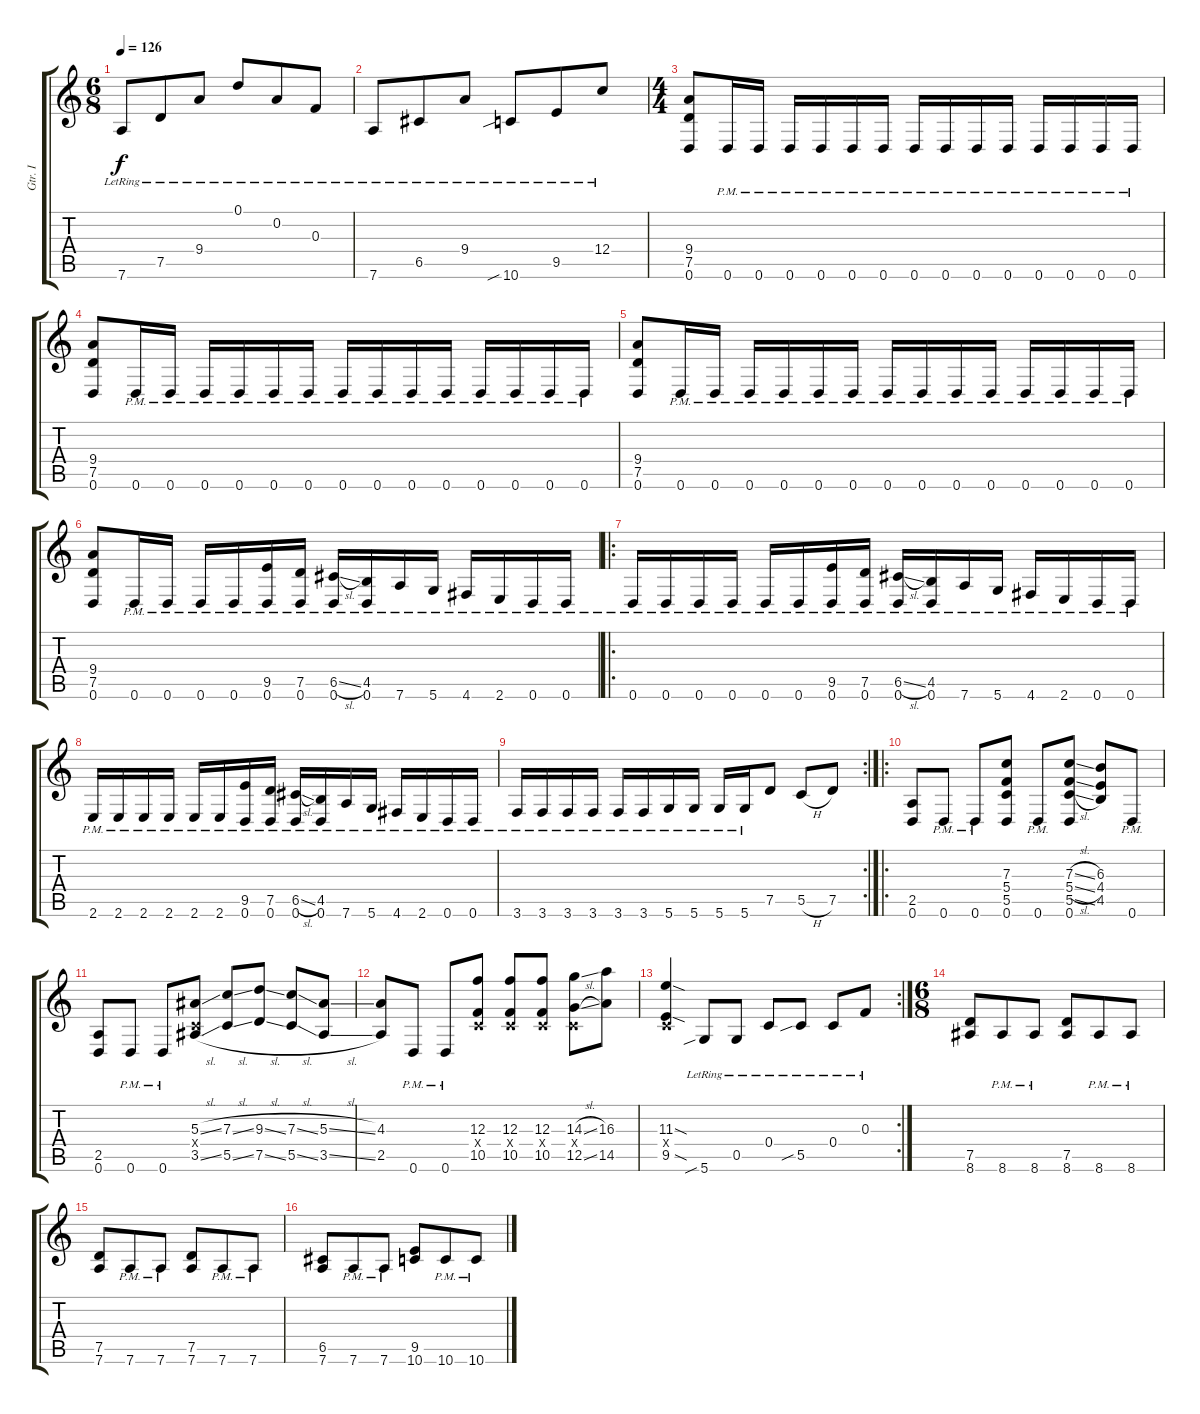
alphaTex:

\track ("Gtr. I" "Gtr. I") {instrument overdrivenguitar}
\staff {score tabs}
\tuning (D4 A3 F3 C3 G2 D2) {hide}
\ts (6 8)
\tempo 126
\clef g2
\ks c
7.6{lr}.8{dy f} 7.5{lr}.8 9.4{lr}.8 0.1{lr}.8 0.2{lr}.8 0.3{lr}.8 |
7.6{lr}.8 6.5{lr}.8 9.4{lr}.8 10.6{sib lr}.8 9.5{lr}.8 12.4{lr}.8 |
\ts (4 4)
(9.4 7.5 0.6).8 0.6{pm}.16 0.6{pm}.16 0.6{pm}.16 0.6{pm}.16 0.6{pm}.16 0.6{pm}.16 0.6{pm}.16 0.6{pm}.16 0.6{pm}.16 0.6{pm}.16 0.6{pm}.16 0.6{pm}.16 0.6{pm}.16 0.6{pm}.16 |
(9.4 7.5 0.6).8 0.6{pm}.16 0.6{pm}.16 0.6{pm}.16 0.6{pm}.16 0.6{pm}.16 0.6{pm}.16 0.6{pm}.16 0.6{pm}.16 0.6{pm}.16 0.6{pm}.16 0.6{pm}.16 0.6{pm}.16 0.6{pm}.16 0.6{pm}.16 |
(9.4 7.5 0.6).8 0.6{pm}.16 0.6{pm}.16 0.6{pm}.16 0.6{pm}.16 0.6{pm}.16 0.6{pm}.16 0.6{pm}.16 0.6{pm}.16 0.6{pm}.16 0.6{pm}.16 0.6{pm}.16 0.6{pm}.16 0.6{pm}.16 0.6{pm}.16 |
(9.4 7.5 0.6).8 0.6{pm}.16 0.6{pm}.16 0.6{pm}.16 0.6{pm}.16 (9.5 0.6{pm}).16 (7.5 0.6{pm}).16 (6.5{sl} 0.6{pm}).16 (4.5 0.6{pm}).16 7.6{pm}.16 5.6{pm}.16 4.6{pm}.16 2.6{pm}.16 0.6{pm}.16 0.6{pm}.16 |
\ro
0.6{pm}.16 0.6{pm}.16 0.6{pm}.16 0.6{pm}.16 0.6{pm}.16 0.6{pm}.16 (9.5 0.6{pm}).16 (7.5 0.6{pm}).16 (6.5{sl} 0.6{pm}).16 (4.5 0.6{pm}).16 7.6{pm}.16 5.6{pm}.16 4.6{pm}.16 2.6{pm}.16 0.6{pm}.16 0.6{pm}.16 |
2.6{pm}.16 2.6{pm}.16 2.6{pm}.16 2.6{pm}.16 2.6{pm}.16 2.6{pm}.16 (9.5 0.6{pm}).16 (7.5 0.6{pm}).16 (6.5{sl} 0.6{pm}).16 (4.5 0.6{pm}).16 7.6{pm}.16 5.6{pm}.16 4.6{pm}.16 2.6{pm}.16 0.6{pm}.16 0.6{pm}.16 |
\rc 2
3.6{pm}.16 3.6{pm}.16 3.6{pm}.16 3.6{pm}.16 3.6{pm}.16 3.6{pm}.16 5.6{pm}.16 5.6{pm}.16 5.6{pm}.16 5.6{pm}.16 7.5.8 5.5{h}.8 7.5.8 |
\ro
(2.5 0.6).8 0.6{pm}.8 0.6{pm}.8 (7.3 5.4 5.5 0.6).8 0.6{pm}.8 (7.3{sl} 5.4{sl} 5.5{sl} 0.6).8 (6.3 4.4 4.5).8 0.6{pm}.8 |
(2.5 0.6).8 0.6{pm}.8 0.6{pm}.8 (5.3{sl} 0.4{x} 3.5{sl}).8 (7.3{sl} 5.5{sl}).8 (9.3{sl} 7.5{sl}).8 (7.3{sl} 5.5{sl}).8 (5.3{sl} 3.5{sl}).8 |
(4.3 2.5).8 0.6{pm}.8 0.6{pm}.8 (12.3 0.4{x} 10.5).8 (12.3 0.4{x} 10.5).8 (12.3 0.4{x} 10.5).8 (14.3{sl} 0.4{x} 12.5{sl}).8 (16.3 14.5).8 |
\rc 2
(11.3{sod} 0.4{x} 9.5{sod}).4 5.6{sib lr}.8 0.5{lr}.8 0.4{lr}.8 5.5{sib lr}.8 0.4{lr}.8 0.3{lr}.8 |
\ts (6 8)
(7.5 8.6).8 8.6{pm}.8 8.6{pm}.8 (7.5 8.6).8 8.6{pm}.8 8.6{pm}.8 |
(7.5 7.6).8 7.6{pm}.8 7.6{pm}.8 (7.5 7.6).8 7.6{pm}.8 7.6{pm}.8 |
(6.5 7.6).8 7.6{pm}.8 7.6{pm}.8 (9.5 10.6).8 10.6{pm}.8 10.6{pm}.8
